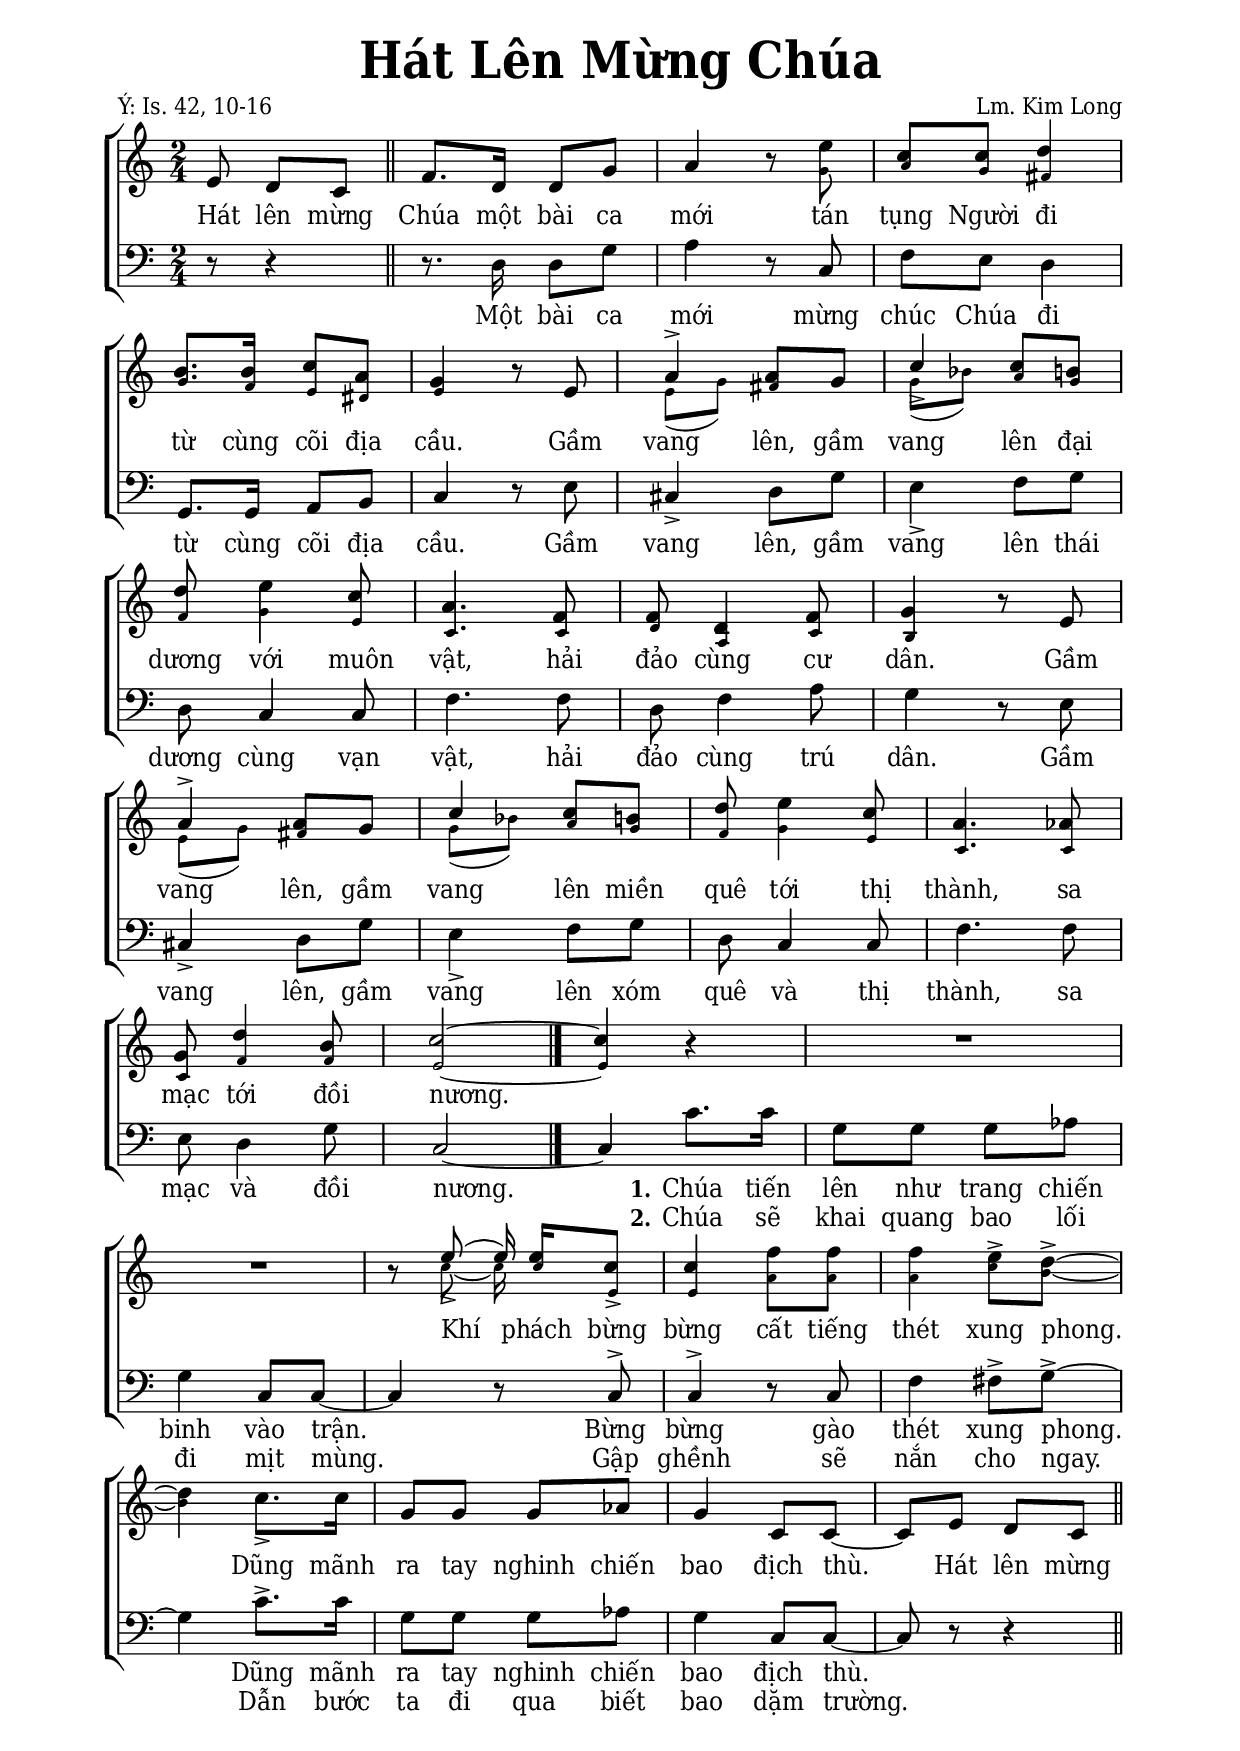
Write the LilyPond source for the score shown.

% Cài đặt chung
\version "2.22.1"
\include "english.ly"

\header {
  title = \markup { \fontsize #3 "Hát Lên Mừng Chúa" }
  poet = "Ý: Is. 42, 10-16"
  composer = "Lm. Kim Long"
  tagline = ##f
}

% Nhạc
nhacDiepKhucSop = \relative c' {
  \partial 4. e8 d c \bar "||"
  f8. d16 d8 g |
  a4 r8 e' |
  c c d4 |
  b8. b16 c8 a |
  g4 r8 e |
  a4 ^> a8 g |
  c4 _> c8 b! |
  d e4 c8 |
  a4. f8 | 
  f d4 f8 |
  g4 r8 e |
  a4 ^> a8 g |
  c4 c8 b! |
  d e4 c8 |
  a4. af8 |
  g d'4 b8 |
  c2 ~ \bar "|."
  c4 r |
  R2*2
  r8 e8 _> (e16) e c8 _> |
  c4 f8 f |
  f4 e8 ^> d ^> ~ |
  d4 c8. _> c16 |
  g8 g g af |
  g4 c,8 c ~ |
  c e d c \bar "||"
}

nhacDiepKhucAlto = \relative c' {
  \partial 4. e8 d c \bar "||"
  f8. d16 d8 g |
  a4 r8 g |
  a g fs4 |
  g8. f16 e8 ds |
  e4 r8 e |
  e (g) fs g |
  g (bf) a g |
  f g4 e8 |
  c4. c8 |
  d a4 c8 |
  b4 r8 e |
  e (g) fs g |
  g (bf) a g |
  f g4 e8 |
  c4. c8 |
  c f4 f8 |
  e2 ~ |
  e4 r |
  R2*2
  r8 c' ~ c16 c e,8 |
  e4 a8 a |
  a4 c8 b ~ |
  b4 c8. c16 |
  g8 g g af |
  g4 c,8 c ~ |
  c e d c
}

nhacDiepKhucBas = \relative c {
  r8 r4 |
  r8. d16 d8 g |
  a4 r8 c, |
  f e d4 |
  g,8. g16 a8 b |
  c4 r8 e |
  cs4 _> d8 g |
  e4 _> f8 g |
  d c4 c8 |
  f4. f8 |
  d f4 a8 |
  g4 r8 e |
  cs4 _> d8 g |
  e4 _> f8 g |
  d c4 c8 |
  f4. f8 |
  e d4 g8 |
  c,2 ~ |
  c4 c'8. c16 |
  g8 g g af |
  g4 c,8 c ~ |
  c4 r8 c ^> |
  c4 ^> r8 c |
  f4 fs8 ^> g ^> ~ |
  g4 c8. ^> c16 |
  g8 g g af |
  g4 c,8 c ~ |
  c r8 r4
}

% Lời
loiPhienKhucSopMot = \lyricmode {
  Hát lên mừng Chúa một bài ca mới
  tán tụng Người đi từ cùng cõi địa cầu.
  Gầm vang lên, gầm vang lên đại dương với muôn vật,
  hải đảo cùng cư dân.
  Gầm vang lên, gầm vang lên miền quê tới thị thành,
  sa mạc tới đồi nương.
  Khí phách bừng bừng cất tiếng thét xung phong.
  Dũng mãnh ra tay nghinh chiến bao địch thù.
  Hát lên mừng
}

loiPhienKhucSopHai = \lyricmode {
  \repeat unfold 35 { _ }
  Những khúc gập ghềnh sẽ uốn nắn cho ngay.
  Dẫn bước ta đi qua biết bao dặm trường.
}

loiPhienKhucBasMot = \lyricmode {
  Một bài ca mới mừng chúc Chúa đi từ cùng cõi địa cầu.
  Gầm vang lên, gầm vang lên thái dương cùng vạn vật,
  hải đảo cùng trú dân.
  Gầm vang lên, gầm vang lên xóm quê và thị thành,
  sa mạc và đồi nương.
  \set stanza = "1."
  Chúa tiến lên như trang chiến binh vào trận.
  Bừng bừng gào thét xung phong.
  Dũng mãnh ra tay nghinh chiến bao địch thù.
}

loiPhienKhucBasHai = \lyricmode {
  \repeat unfold 45 { _ }
  \set stanza = "2."
  Chúa sẽ khai quang bao lối đi mịt mùng.
  Gập ghềnh sẽ nắn cho ngay.
  Dẫn bước ta đi qua biết bao dặm trường.
}


% Dàn trang
\paper {
  #(set-paper-size "a4")
  top-margin = 5\mm
  bottom-margin = 5\mm
  left-margin = 20\mm
  right-margin = 20\mm
  indent = #0
  #(define fonts
    (make-pango-font-tree
      "Deja Vu Serif Condensed"
      "Deja Vu Serif Condensed"
      "Deja Vu Serif Condensed"
      (/ 20 20)))
  print-page-number = #f
  page-count = #1
}

TongNhip = {
  \key c \major \time 2/4
  \set Timing.beamExceptions = #'()
  \set Timing.baseMoment = #(ly:make-moment 1/4)
  \set Timing.beatStructure = #'(1 1)
}

% Đổi kích thước nốt cho bè phụ
notBePhu =
#(define-music-function (font-size music) (number? ly:music?)
   (for-some-music
     (lambda (m)
       (if (music-is-of-type? m 'rhythmic-event)
           (begin
             (set! (ly:music-property m 'tweaks)
                   (cons `(font-size . ,font-size)
                         (ly:music-property m 'tweaks)))
             #t)
           #f))
     music)
   music)

\score {
  \new ChoirStaff <<
    \new Staff \with {
        \consists "Merge_rests_engraver"
        printPartCombineTexts = ##f
      }
      <<
      \new Voice \TongNhip \partCombine 
        \nhacDiepKhucSop
        \notBePhu -3 { \nhacDiepKhucAlto }
      \new NullVoice = beSop \nhacDiepKhucSop
      \new Lyrics \lyricsto beSop \loiPhienKhucSopMot
      >>
    \new Staff <<
        \clef "bass"
        \new Voice = beBas {
          \TongNhip \nhacDiepKhucBas
        }
      \new Lyrics \lyricsto beBas \loiPhienKhucBasMot
      \new Lyrics \lyricsto beBas \loiPhienKhucBasHai
    >>
  >>
  \layout {
    \override Lyrics.LyricSpace.minimum-distance = #1.5
    \override Score.BarNumber.break-visibility = ##(#f #f #f)
    \override Score.SpacingSpanner.uniform-stretching = ##t
  }
}